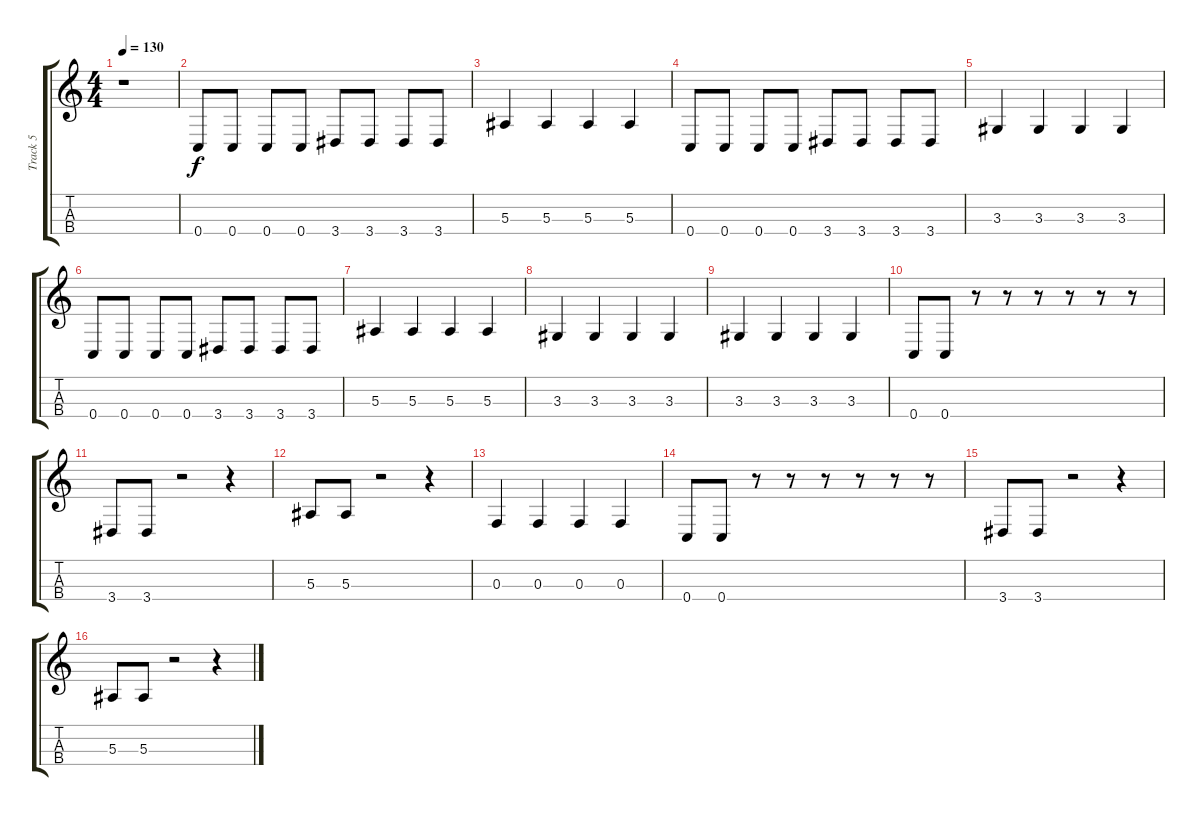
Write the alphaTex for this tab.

\track ("Track 5" "Track 5") {instrument electricbassfinger}
\staff {score tabs}
\tuning (Eb3 Bb2 F2 C2) {hide}
\ts (4 4)
\tempo 130
\clef g2
\ks c
r.1{dy f instrument electricbassfinger} |
0.4.8 0.4.8 0.4.8 0.4.8 3.4.8 3.4.8 3.4.8 3.4.8 |
5.3.4 5.3.4 5.3.4 5.3.4 |
0.4.8 0.4.8 0.4.8 0.4.8 3.4.8 3.4.8 3.4.8 3.4.8 |
3.3.4 3.3.4 3.3.4 3.3.4 |
0.4.8 0.4.8 0.4.8 0.4.8 3.4.8 3.4.8 3.4.8 3.4.8 |
5.3.4 5.3.4 5.3.4 5.3.4 |
3.3.4 3.3.4 3.3.4 3.3.4 |
3.3.4 3.3.4 3.3.4 3.3.4 |
0.4.8 0.4.8 r.8 r.8 r.8 r.8 r.8 r.8 |
3.4.8 3.4.8 r.2 r.4 |
5.3.8 5.3.8 r.2 r.4 |
0.3.4 0.3.4 0.3.4 0.3.4 |
0.4.8 0.4.8 r.8 r.8 r.8 r.8 r.8 r.8 |
3.4.8 3.4.8 r.2 r.4 |
5.3.8 5.3.8 r.2 r.4
